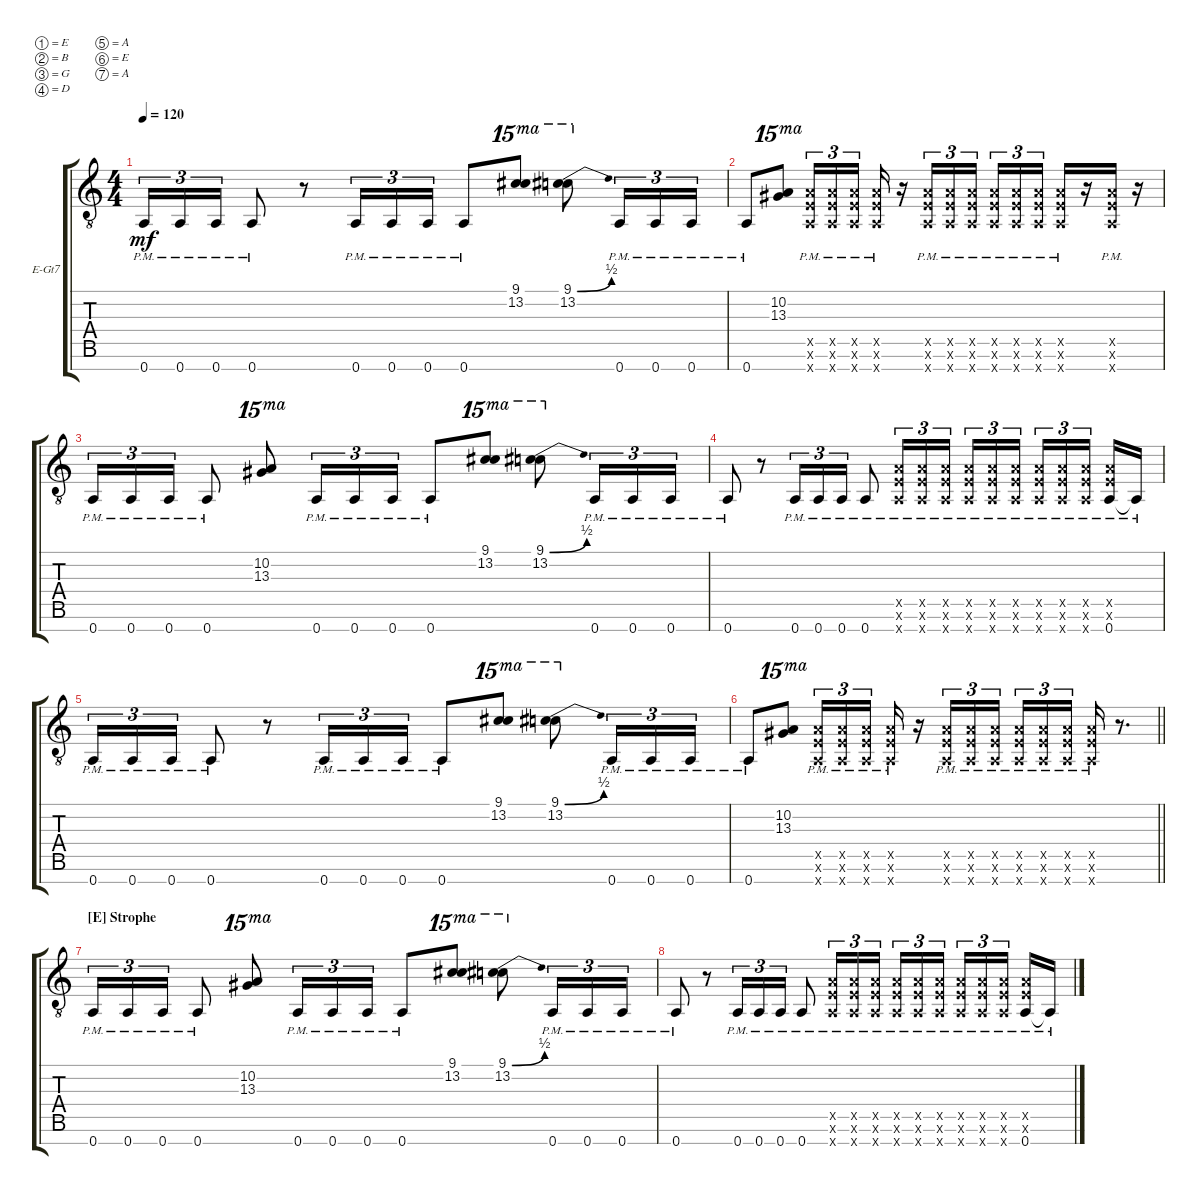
\defaultSystemsLayout 4
\bracketExtendMode groupsimilarinstruments
\firstSystemTrackNameOrientation horizontal
\otherSystemsTrackNameOrientation horizontal
\track ("Electric Guitar" "E-Gt7") {instrument distortionguitar}
\staff {score tabs}
\tuning (E4 B3 G3 D3 A2 E2 A1)
\ts (4 4)
\tempo 120
\clef g2
\ottava 8vb
\ks c
0.7{pm}.16{tu (3 2) dy mf} 0.7{pm}.16{tu (3 2)} 0.7{pm}.16{tu (3 2)} 0.7{pm}.8 r.8 0.7{pm}.16{tu (3 2)} 0.7{pm}.16{tu (3 2)} 0.7{pm}.16{tu (3 2)} 0.7{pm}.8 (13.2 9.1).8{ot 15ma} (13.2 9.1{be (bend 0.6 0 7.199999999999999 2)}).8{ot 15ma} 0.7{pm}.16{tu (3 2)} 0.7{pm}.16{tu (3 2)} 0.7{pm}.16{tu (3 2)} |
0.7{pm}.8 (13.3 10.2).8{ot 15ma} (0.7{pm x} 0.6{pm x} 0.5{pm x}).16{tu (3 2)} (0.6{pm x} 0.7{pm x} 0.5{pm x}).16{tu (3 2)} (0.7{pm x} 0.6{pm x} 0.5{pm x}).16{tu (3 2)} (0.7{pm x} 0.6{pm x} 0.5{pm x}).16 r.16 (0.7{pm x} 0.6{pm x} 0.5{pm x}).16{tu (3 2)} (0.6{pm x} 0.7{pm x} 0.5{pm x}).16{tu (3 2)} (0.7{pm x} 0.6{pm x} 0.5{pm x}).16{tu (3 2)} (0.7{pm x} 0.6{pm x} 0.5{pm x}).16{tu (3 2)} (0.6{pm x} 0.7{pm x} 0.5{pm x}).16{tu (3 2)} (0.7{pm x} 0.6{pm x} 0.5{pm x}).16{tu (3 2)} (0.7{pm x} 0.6{pm x} 0.5{pm x}).16 r.16 (0.7{pm x} 0.6{pm x} 0.5{pm x}).16 r.16 |
0.7{pm}.16{tu (3 2)} 0.7{pm}.16{tu (3 2)} 0.7{pm}.16{tu (3 2)} 0.7{pm}.8 (13.3 10.2).8{ot 15ma} 0.7{pm}.16{tu (3 2)} 0.7{pm}.16{tu (3 2)} 0.7{pm}.16{tu (3 2)} 0.7{pm}.8 (13.2 9.1).8{ot 15ma} (13.2 9.1{be (bend 0.6 0 7.199999999999999 2)}).8{ot 15ma} 0.7{pm}.16{tu (3 2)} 0.7{pm}.16{tu (3 2)} 0.7{pm}.16{tu (3 2)} |
0.7{pm}.8 r.8 0.7{pm}.16{tu (3 2)} 0.7{pm}.16{tu (3 2)} 0.7{pm}.16{tu (3 2)} 0.7{pm}.8 (0.7{pm x} 0.6{pm x} 0.5{pm x}).16{tu (3 2)} (0.7{pm x} 0.6{pm x} 0.5{pm x}).16{tu (3 2)} (0.6{pm x} 0.7{pm x} 0.5{pm x}).16{tu (3 2)} (0.7{pm x} 0.6{pm x} 0.5{pm x}).16{tu (3 2)} (0.7{pm x} 0.6{pm x} 0.5{pm x}).16{tu (3 2)} (0.6{pm x} 0.7{pm x} 0.5{pm x}).16{tu (3 2)} (0.7{pm x} 0.6{pm x} 0.5{pm x}).16{tu (3 2)} (0.7{pm x} 0.6{pm x} 0.5{pm x}).16{tu (3 2)} (0.6{pm x} 0.7{pm x} 0.5{pm x}).16{tu (3 2)} (0.7{pm} 0.6{pm x} 0.5{pm x}).16 0.7{pm t}.16 |
0.7{pm}.16{tu (3 2)} 0.7{pm}.16{tu (3 2)} 0.7{pm}.16{tu (3 2)} 0.7{pm}.8 r.8 0.7{pm}.16{tu (3 2)} 0.7{pm}.16{tu (3 2)} 0.7{pm}.16{tu (3 2)} 0.7{pm}.8 (13.2 9.1).8{ot 15ma} (13.2 9.1{be (bend 0.6 0 7.199999999999999 2)}).8{ot 15ma} 0.7{pm}.16{tu (3 2)} 0.7{pm}.16{tu (3 2)} 0.7{pm}.16{tu (3 2)} |
\barLineRight lightlight
0.7{pm}.8 (13.3 10.2).8{ot 15ma} (0.7{pm x} 0.6{pm x} 0.5{pm x}).16{tu (3 2)} (0.6{pm x} 0.7{pm x} 0.5{pm x}).16{tu (3 2)} (0.7{pm x} 0.6{pm x} 0.5{pm x}).16{tu (3 2)} (0.7{pm x} 0.6{pm x} 0.5{pm x}).16 r.16 (0.7{pm x} 0.6{pm x} 0.5{pm x}).16{tu (3 2)} (0.6{pm x} 0.7{pm x} 0.5{pm x}).16{tu (3 2)} (0.7{pm x} 0.6{pm x} 0.5{pm x}).16{tu (3 2)} (0.7{pm x} 0.6{pm x} 0.5{pm x}).16{tu (3 2)} (0.6{pm x} 0.7{pm x} 0.5{pm x}).16{tu (3 2)} (0.7{pm x} 0.6{pm x} 0.5{pm x}).16{tu (3 2)} (0.7{pm x} 0.6{pm x} 0.5{pm x}).16 r.8{d} |
\section ("E" "Strophe")
0.7{pm}.16{tu (3 2)} 0.7{pm}.16{tu (3 2)} 0.7{pm}.16{tu (3 2)} 0.7{pm}.8 (13.3 10.2).8{ot 15ma} 0.7{pm}.16{tu (3 2)} 0.7{pm}.16{tu (3 2)} 0.7{pm}.16{tu (3 2)} 0.7{pm}.8 (13.2 9.1).8{ot 15ma} (13.2 9.1{be (bend 0.6 0 7.199999999999999 2)}).8{ot 15ma} 0.7{pm}.16{tu (3 2)} 0.7{pm}.16{tu (3 2)} 0.7{pm}.16{tu (3 2)} |
0.7{pm}.8 r.8 0.7{pm}.16{tu (3 2)} 0.7{pm}.16{tu (3 2)} 0.7{pm}.16{tu (3 2)} 0.7{pm}.8 (0.7{pm x} 0.6{pm x} 0.5{pm x}).16{tu (3 2)} (0.7{pm x} 0.6{pm x} 0.5{pm x}).16{tu (3 2)} (0.6{pm x} 0.7{pm x} 0.5{pm x}).16{tu (3 2)} (0.7{pm x} 0.6{pm x} 0.5{pm x}).16{tu (3 2)} (0.7{pm x} 0.6{pm x} 0.5{pm x}).16{tu (3 2)} (0.6{pm x} 0.7{pm x} 0.5{pm x}).16{tu (3 2)} (0.7{pm x} 0.6{pm x} 0.5{pm x}).16{tu (3 2)} (0.7{pm x} 0.6{pm x} 0.5{pm x}).16{tu (3 2)} (0.6{pm x} 0.7{pm x} 0.5{pm x}).16{tu (3 2)} (0.7{pm} 0.6{pm x} 0.5{pm x}).16 0.7{pm t}.16
